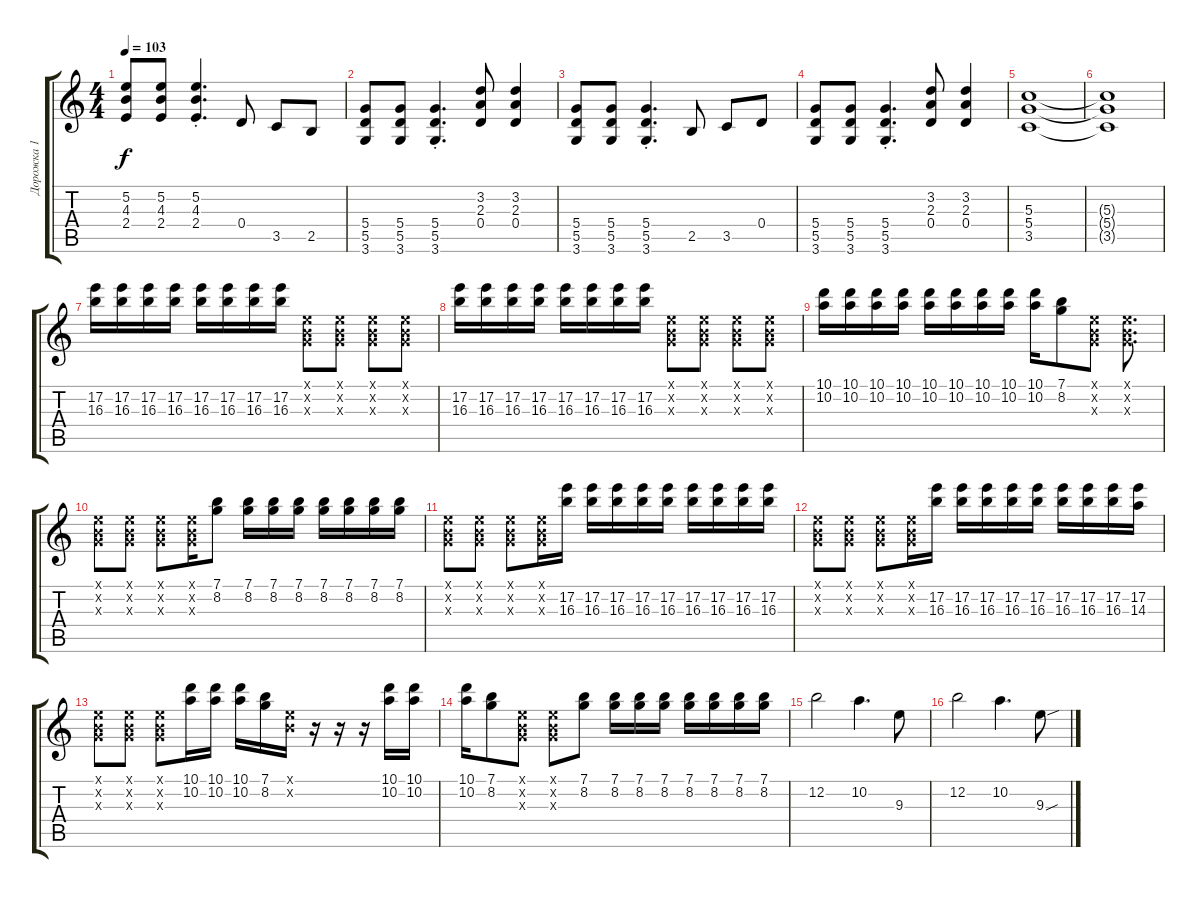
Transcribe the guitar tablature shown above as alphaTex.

\track ("Дорожка 1" "Дорожка 1") {instrument overdrivenguitar}
\staff {score tabs}
\tuning (E4 B3 G3 D3 A2 E2) {hide}
\ts (4 4)
\tempo 103
\clef g2
\ks c
(5.2 4.3 2.4).8{dy f} (5.2 4.3 2.4).8 (5.2{st} 4.3{st} 2.4{st}).4{d} 0.4.8 3.5.8 2.5.8 |
(5.4 5.5 3.6).8 (5.4 5.5 3.6).8 (5.4{st} 5.5{st} 3.6{st}).4{d} (3.2 2.3 0.4).8 (3.2 2.3 0.4).4 |
(5.4 5.5 3.6).8 (5.4 5.5 3.6).8 (5.4{st} 5.5{st} 3.6{st}).4{d} 2.5.8 3.5.8 0.4.8 |
(5.4 5.5 3.6).8 (5.4 5.5 3.6).8 (5.4{st} 5.5{st} 3.6{st}).4{d} (3.2 2.3 0.4).8 (3.2 2.3 0.4).4 |
(5.3 5.4 3.5).1 |
(5.3{t} 5.4{t} 3.5{t}).1 |
(17.2 16.3).16 (17.2 16.3).16 (17.2 16.3).16 (17.2 16.3).16 (17.2 16.3).16 (17.2 16.3).16 (17.2 16.3).16 (17.2 16.3).16 (0.1{x} 0.2{x} 0.3{x}).8 (0.1{x} 0.2{x} 0.3{x}).8 (0.1{x} 0.2{x} 0.3{x}).8 (0.1{x} 0.2{x} 0.3{x}).8 |
(17.2 16.3).16 (17.2 16.3).16 (17.2 16.3).16 (17.2 16.3).16 (17.2 16.3).16 (17.2 16.3).16 (17.2 16.3).16 (17.2 16.3).16 (0.1{x} 0.2{x} 0.3{x}).8 (0.1{x} 0.2{x} 0.3{x}).8 (0.1{x} 0.2{x} 0.3{x}).8 (0.1{x} 0.2{x} 0.3{x}).8 |
(10.1 10.2).16 (10.1 10.2).16 (10.1 10.2).16 (10.1 10.2).16 (10.1 10.2).16 (10.1 10.2).16 (10.1 10.2).16 (10.1 10.2).16 (10.1 10.2).16 (7.1 8.2).8 (0.1{x} 0.2{x} 0.3{x}).8 (0.1{x} 0.2{x} 0.3{x}).8{d} |
(0.1{x} 0.2{x} 0.3{x}).8 (0.1{x} 0.2{x} 0.3{x}).8 (0.1{x} 0.2{x} 0.3{x}).8 (0.1{x} 0.2{x} 0.3{x}).16 (7.1 8.2).8 (7.1 8.2).16 (7.1 8.2).16 (7.1 8.2).16 (7.1 8.2).16 (7.1 8.2).16 (7.1 8.2).16 (7.1 8.2).16 |
(0.1{x} 0.2{x} 0.3{x}).8 (0.1{x} 0.2{x} 0.3{x}).8 (0.1{x} 0.2{x} 0.3{x}).8 (0.1{x} 0.2{x} 0.3{x}).16 (17.2 16.3).16 (17.2 16.3).16 (17.2 16.3).16 (17.2 16.3).16 (17.2 16.3).16 (17.2 16.3).16 (17.2 16.3).16 (17.2 16.3).16 (17.2 16.3).16 |
(0.1{x} 0.2{x} 0.3{x}).8 (0.1{x} 0.2{x} 0.3{x}).8 (0.1{x} 0.2{x} 0.3{x}).8 (0.1{x} 0.2{x} 0.3{x}).16 (17.2 16.3).16 (17.2 16.3).16 (17.2 16.3).16 (17.2 16.3).16 (17.2 16.3).16 (17.2 16.3).16 (17.2 16.3).16 (17.2 16.3).16 (17.2 14.3).16 |
(0.1{x} 0.2{x} 0.3{x}).8 (0.1{x} 0.2{x} 0.3{x}).8 (0.1{x} 0.2{x} 0.3{x}).8 (10.1 10.2).16 (10.1 10.2).16 (10.1 10.2).16 (7.1 8.2).16 (0.1{x} 0.2{x}).16 r.16 r.16 r.16 (10.1 10.2).16 (10.1 10.2).16 |
(10.1 10.2).16 (7.1 8.2).8 (0.1{x} 0.2{x} 0.3{x}).8 (0.1{x} 0.2{x} 0.3{x}).8 (7.1 8.2).8 (7.1 8.2).16 (7.1 8.2).16 (7.1 8.2).16 (7.1 8.2).16 (7.1 8.2).16 (7.1 8.2).16 (7.1 8.2).16 |
12.2.2 10.2.4{d} 9.3.8 |
12.2.2 10.2.4{d} 9.3{sou}.8
